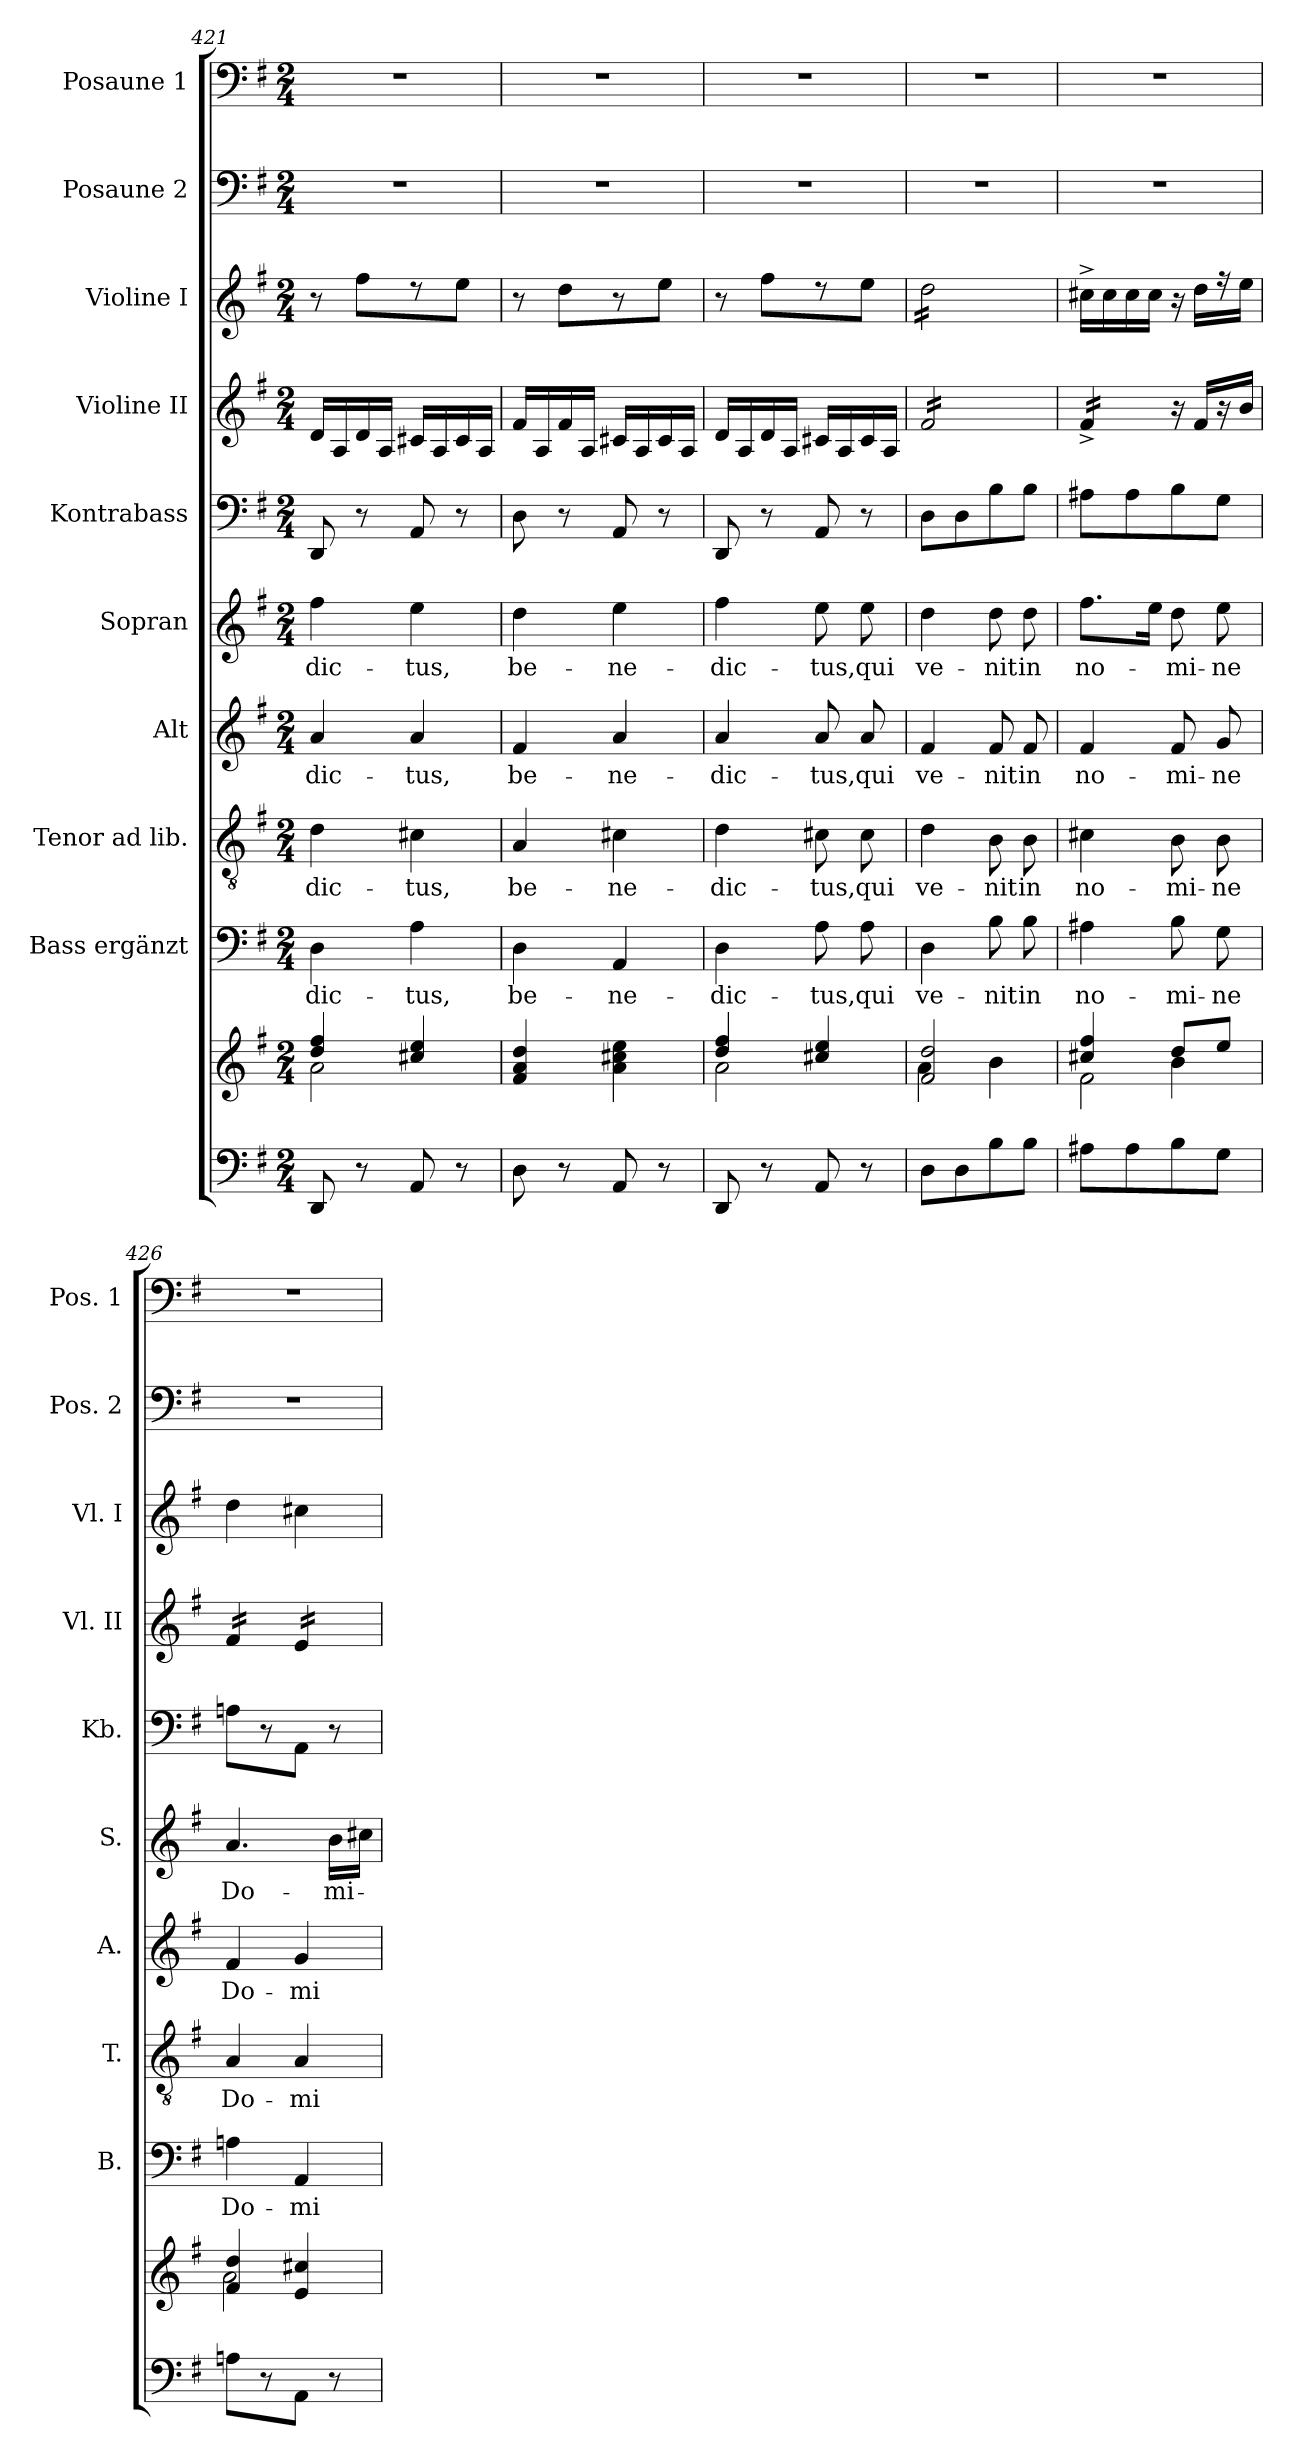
**kern	**kern	**kern	**text	**kern	**text	**kern	**text	**kern	**text	**kern	**kern	**kern	**kern	**kern
*part10	*part10	*part9	*part9	*part8	*part8	*part7	*part7	*part6	*part6	*part5	*part4	*part3	*part2	*part1
*staff11	*staff10	*staff9	*staff9	*staff8	*staff8	*staff7	*staff7	*staff6	*staff6	*staff5	*staff4	*staff3	*staff2	*staff1
*	*	*I"Bass ergänzt	*	*I"Tenor ad lib.	*	*I"Alt	*	*I"Sopran	*	*I"Kontrabass	*I"Violine II	*I"Violine I	*I"Posaune 2	*I"Posaune 1
*	*	*I'B.	*	*I'T.	*	*I'A.	*	*I'S.	*	*I'Kb.	*I'Vl. II	*I'Vl. I	*I'Pos. 2	*I'Pos. 1
*clefF4	*clefG2	*clefF4	*	*clefGv2	*	*clefG2	*	*clefG2	*	*clefF4	*clefG2	*clefG2	*clefF4	*clefF4
*	*	*	*	*	*	*	*	*	*	*ITrd7c12	*	*	*	*
*k[f#]	*k[f#]	*k[f#]	*	*k[f#]	*	*k[f#]	*	*k[f#]	*	*k[f#]	*k[f#]	*k[f#]	*k[f#]	*k[f#]
*G:	*G:	*G:	*	*G:	*	*G:	*	*G:	*	*G:	*G:	*G:	*G:	*G:
*M2/4	*M2/4	*M2/4	*	*M2/4	*	*M2/4	*	*M2/4	*	*M2/4	*M2/4	*M2/4	*M2/4	*M2/4
=421	=421	=421	=421	=421	=421	=421	=421	=421	=421	=421	=421	=421	=421	=421
*	*^	*	*	*	*	*	*	*	*	*	*	*	*	*
!	!	!	!	!LO:LY:b	!	!LO:LY:b	!	!LO:LY:b	!	!LO:LY:b	!	!	!	!	!
8DD/	4dd/ 4ff#/	2a\	4D\	-dic-	4d\	-dic-	4a/	-dic-	4ff#\	-dic-	8DDD/	16d/LL	8r	2r	2r
.	.	.	.	.	.	.	.	.	.	.	.	16A/	.	.	.
8r	.	.	.	.	.	.	.	.	.	.	8r	16d/	8ff#\L	.	.
.	.	.	.	.	.	.	.	.	.	.	.	16A/JJ	.	.	.
!	!	!	!	!LO:LY:b	!	!LO:LY:b	!	!LO:LY:b	!	!LO:LY:b	!	!	!	!	!
8AA/	4cc#X/ 4ee/	.	4A\	-tus,	4c#X\	-tus,	4a/	-tus,	4ee\	-tus,	8AAA/	16c#X/LL	8r	.	.
.	.	.	.	.	.	.	.	.	.	.	.	16A/	.	.	.
8r	.	.	.	.	.	.	.	.	.	.	8r	16c#/	8ee\J	.	.
.	.	.	.	.	.	.	.	.	.	.	.	16A/JJ	.	.	.
*	*v	*v	*	*	*	*	*	*	*	*	*	*	*	*	*
=422	=422	=422	=422	=422	=422	=422	=422	=422	=422	=422	=422	=422	=422	=422
!	!	!	!LO:LY:b	!	!LO:LY:b	!	!LO:LY:b	!	!LO:LY:b	!	!	!	!	!
8D\	4f#/ 4a/ 4dd/	4D\	be-	4A/	be-	4f#/	be-	4dd\	be-	8DD\	16f#/LL	8r	2r	2r
.	.	.	.	.	.	.	.	.	.	.	16A/	.	.	.
8r	.	.	.	.	.	.	.	.	.	8r	16f#/	8dd\L	.	.
.	.	.	.	.	.	.	.	.	.	.	16A/JJ	.	.	.
!	!	!	!LO:LY:b	!	!LO:LY:b	!	!LO:LY:b	!	!LO:LY:b	!	!	!	!	!
8AA/	4a\ 4cc#X\ 4ee\	4AA/	-ne-	4c#X\	-ne-	4a/	-ne-	4ee\	-ne-	8AAA/	16c#X/LL	8r	.	.
.	.	.	.	.	.	.	.	.	.	.	16A/	.	.	.
8r	.	.	.	.	.	.	.	.	.	8r	16c#/	8ee\J	.	.
.	.	.	.	.	.	.	.	.	.	.	16A/JJ	.	.	.
=423	=423	=423	=423	=423	=423	=423	=423	=423	=423	=423	=423	=423	=423	=423
*	*^	*	*	*	*	*	*	*	*	*	*	*	*	*
!	!	!	!	!LO:LY:b	!	!LO:LY:b	!	!LO:LY:b	!	!LO:LY:b	!	!	!	!	!
8DD/	4dd/ 4ff#/	2a\	4D\	-dic-	4d\	-dic-	4a/	-dic-	4ff#\	-dic-	8DDD/	16d/LL	8r	2r	2r
.	.	.	.	.	.	.	.	.	.	.	.	16A/	.	.	.
8r	.	.	.	.	.	.	.	.	.	.	8r	16d/	8ff#\L	.	.
.	.	.	.	.	.	.	.	.	.	.	.	16A/JJ	.	.	.
!	!	!	!	!LO:LY:b	!	!LO:LY:b	!	!LO:LY:b	!	!LO:LY:b	!	!	!	!	!
8AA/	4cc#X/ 4ee/	.	8A\	-tus,	8c#X\	-tus,	8a/	-tus,	8ee\	-tus,	8AAA/	16c#X/LL	8r	.	.
.	.	.	.	.	.	.	.	.	.	.	.	16A/	.	.	.
!	!	!	!	!LO:LY:b	!	!LO:LY:b	!	!LO:LY:b	!	!LO:LY:b	!	!	!	!	!
8r	.	.	8A\	qui	8c#\	qui	8a/	qui	8ee\	qui	8r	16c#/	8ee\J	.	.
.	.	.	.	.	.	.	.	.	.	.	.	16A/JJ	.	.	.
!!LO:PB:g=z
=424	=424	=424	=424	=424	=424	=424	=424	=424	=424	=424	=424	=424	=424	=424	=424
!	!	!	!	!LO:LY:b	!	!LO:LY:b	!	!LO:LY:b	!	!LO:LY:b	!	!	!	!	!
*	*	*	*	*	*	*	*	*	*	*	*	*tremolo	*	*	*
*	*	*	*	*	*	*	*	*	*	*	*	*	*tremolo	*	*
8D\L	2f#/ 2dd/	4a\	4D\	ve-	4d\	ve-	4f#/	ve-	4dd\	ve-	8DD\L	16f#/LL	16dd\LL	2r	2r
.	.	.	.	.	.	.	.	.	.	.	.	16f#/	16dd\	.	.
8D\	.	.	.	.	.	.	.	.	.	.	8DD\	16f#/	16dd\	.	.
.	.	.	.	.	.	.	.	.	.	.	.	16f#/	16dd\	.	.
!	!	!	!	!LO:LY:b	!	!LO:LY:b	!	!LO:LY:b	!	!LO:LY:b	!	!	!	!	!
8B\	.	4b\	8B\	-nit	8B\	-nit	8f#/	-nit	8dd\	-nit	8BB\	16f#/	16dd\	.	.
.	.	.	.	.	.	.	.	.	.	.	.	16f#/	16dd\	.	.
!	!	!	!	!LO:LY:b	!	!LO:LY:b	!	!LO:LY:b	!	!LO:LY:b	!	!	!	!	!
8B\J	.	.	8B\	in	8B\	in	8f#/	in	8dd\	in	8BB\J	16f#/	16dd\	.	.
.	.	.	.	.	.	.	.	.	.	.	.	16f#/JJ	16dd\JJ	.	.
*	*	*	*	*	*	*	*	*	*	*	*	*	*Xtremolo	*	*
=425	=425	=425	=425	=425	=425	=425	=425	=425	=425	=425	=425	=425	=425	=425	=425
*	*	*^	*	*	*	*	*	*	*	*	*	*	*	*	*
!	!	!	!	!	!LO:LY:b	!	!LO:LY:b	!	!LO:LY:b	!	!LO:LY:b	!	!	!	!	!
8A#X\L	4cc#X/ 4ff#/	2f#\	4ryy	4A#X\	no-	4c#X\	no-	4f#/	no-	8.ff#\L	no-	8AA#X\L	16f#^</LL	16cc#X^>\LL	2r	2r
.	.	.	.	.	.	.	.	.	.	.	.	.	16f#^</	16cc#\	.	.
8A#\	.	.	.	.	.	.	.	.	.	.	.	8AA#\	16f#^</	16cc#\	.	.
.	.	.	.	.	.	.	.	.	.	16ee\Jk	.	.	16f#^</JJ	16cc#\JJ	.	.
*	*	*	*	*	*	*	*	*	*	*	*	*	*Xtremolo	*	*	*
!	!	!	!	!	!LO:LY:b	!	!LO:LY:b	!	!LO:LY:b	!	!LO:LY:b	!	!	!	!	!
8B\	8dd/L	.	4b\	8B\	-mi-	8B\	-mi-	8f#/	-mi-	8dd\	-mi-	8BB\	16r	16r	.	.
.	.	.	.	.	.	.	.	.	.	.	.	.	16f#/KL	16dd\KL	.	.
!	!	!	!	!	!LO:LY:b	!	!LO:LY:b	!	!LO:LY:b	!	!LO:LY:b	!	!	!	!	!
8G\J	8ee/J	.	.	8G\	-ne	8B\	-ne	8g/	-ne	8ee\	-ne	8GG\J	16r	16r	.	.
.	.	.	.	.	.	.	.	.	.	.	.	.	16b/Jk	16ee\Jk	.	.
*	*	*v	*v	*	*	*	*	*	*	*	*	*	*	*	*	*
=426	=426	=426	=426	=426	=426	=426	=426	=426	=426	=426	=426	=426	=426	=426	=426
!	!	!	!	!LO:LY:b	!	!LO:LY:b	!	!LO:LY:b	!	!LO:LY:b	!	!	!	!	!
*	*	*	*	*	*	*	*	*	*	*	*	*tremolo	*	*	*
8An\L	4f#/ 4dd/	2a\	4An\	Do-	4A/	Do-	4f#/	Do-	4.a/	Do-	8AAn\L	16f#/LL	4dd\	2r	2r
.	.	.	.	.	.	.	.	.	.	.	.	16f#/	.	.	.
8r	.	.	.	.	.	.	.	.	.	.	8r	16f#/	.	.	.
.	.	.	.	.	.	.	.	.	.	.	.	16f#/JJ	.	.	.
!	!	!	!	!LO:LY:b	!	!LO:LY:b	!	!LO:LY:b	!	!	!	!	!	!	!
8AA\J	4e/ 4cc#X/	.	4AA/	-mi-	4A/	-mi-	4g/	-mi-	.	.	8AAA\J	16e/LL	4cc#X\	.	.
.	.	.	.	.	.	.	.	.	.	.	.	16e/	.	.	.
!	!	!	!	!	!	!	!	!	!	!LO:LY:b	!	!	!	!	!
8r	.	.	.	.	.	.	.	.	16b\LL	-mi-	8r	16e/	.	.	.
.	.	.	.	.	.	.	.	.	16cc#X\JJ	.	.	16e/JJ	.	.	.
*	*	*	*	*	*	*	*	*	*	*	*	*Xtremolo	*	*	*
*	*v	*v	*	*	*	*	*	*	*	*	*	*	*	*	*
=	=	=	=	=	=	=	=	=	=	=	=	=	=	=
*-	*-	*-	*-	*-	*-	*-	*-	*-	*-	*-	*-	*-	*-	*-
